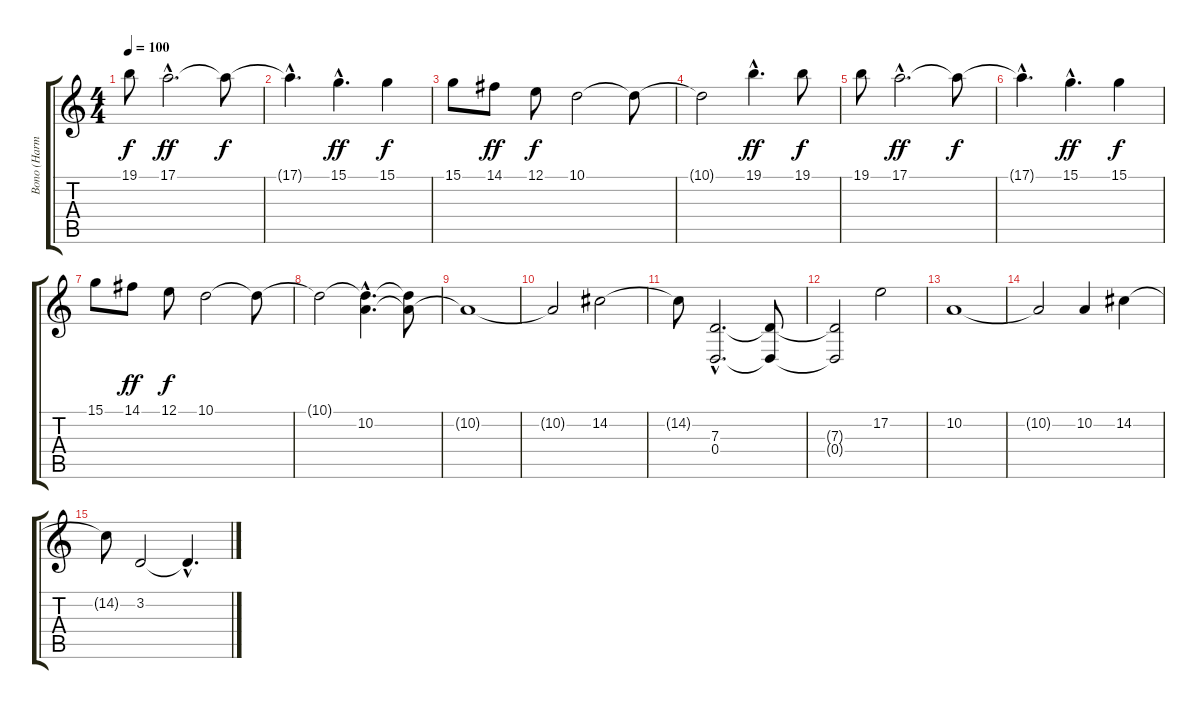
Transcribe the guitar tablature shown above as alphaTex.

\track ("Bono (Harmonica)" "Bono (Harm") {instrument harmonica}
\staff {score tabs}
\tuning (E4 B3 G3 D3 A2 E2) {hide}
\ts (4 4)
\tempo 100
\clef g2
\ks c
19.1.8{dy f} 17.1{hac}.2{d dy ff} 17.1{t}.8{dy f} |
17.1{hac t}.4{d} 15.1{hac}.4{d dy ff} 15.1.4{dy f} |
15.1.8 14.1.8{dy ff} 12.1.8{dy f} 10.1.2 10.1{t}.8 |
10.1{t}.2 19.1{hac}.4{d dy ff} 19.1.8{dy f} |
19.1.8 17.1{hac}.2{d dy ff} 17.1{t}.8{dy f} |
17.1{hac t}.4{d} 15.1{hac}.4{d dy ff} 15.1.4{dy f} |
15.1.8 14.1.8{dy ff} 12.1.8{dy f} 10.1.2 10.1{t}.8 |
10.1{t}.2 (10.1{hac t} 10.2{hac}).4{d} (10.1{t} 10.2{t}).8 |
10.2{t}.1 |
10.2{t}.2 14.2.2 |
14.2{t}.8 (7.3{hac} 0.4{hac}).2{d} (7.3{t} 0.4{t}).8 |
(7.3{t} 0.4{t}).2 17.2.2 |
10.2.1{volume 1} |
10.2{t}.2 10.2.4 14.2.4 |
14.2{t}.8 3.2.2 3.2{hac t}.4{d}
